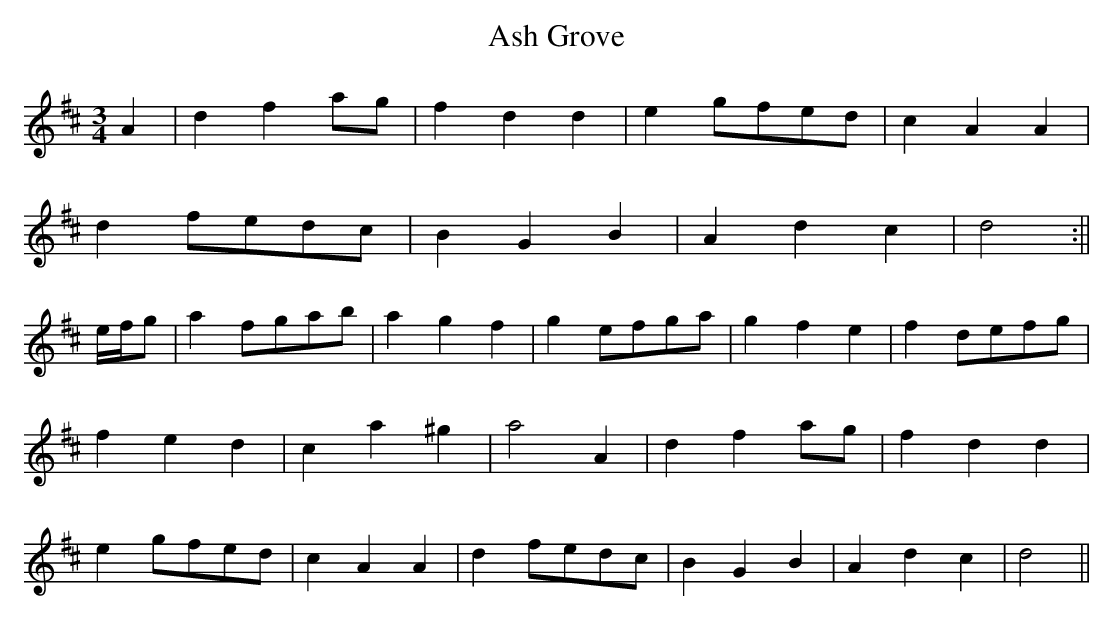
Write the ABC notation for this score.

X:1
T:Ash Grove
M:3/4
L:1/8
K:D
A2|d2f2ag|f2d2d2|e2 gfed|c2A2A2|
d2fedc|B2G2B2|A2d2c2|d4:||
e/f/g|a2fgab|a2g2f2|g2efga|g2f2e2|f2defg|
f2e2d2|c2a2^g2|a4 A2|d2f2ag|f2d2d2|
e2gfed|c2A2A2|d2fedc|B2G2B2|A2d2c2|d4||
